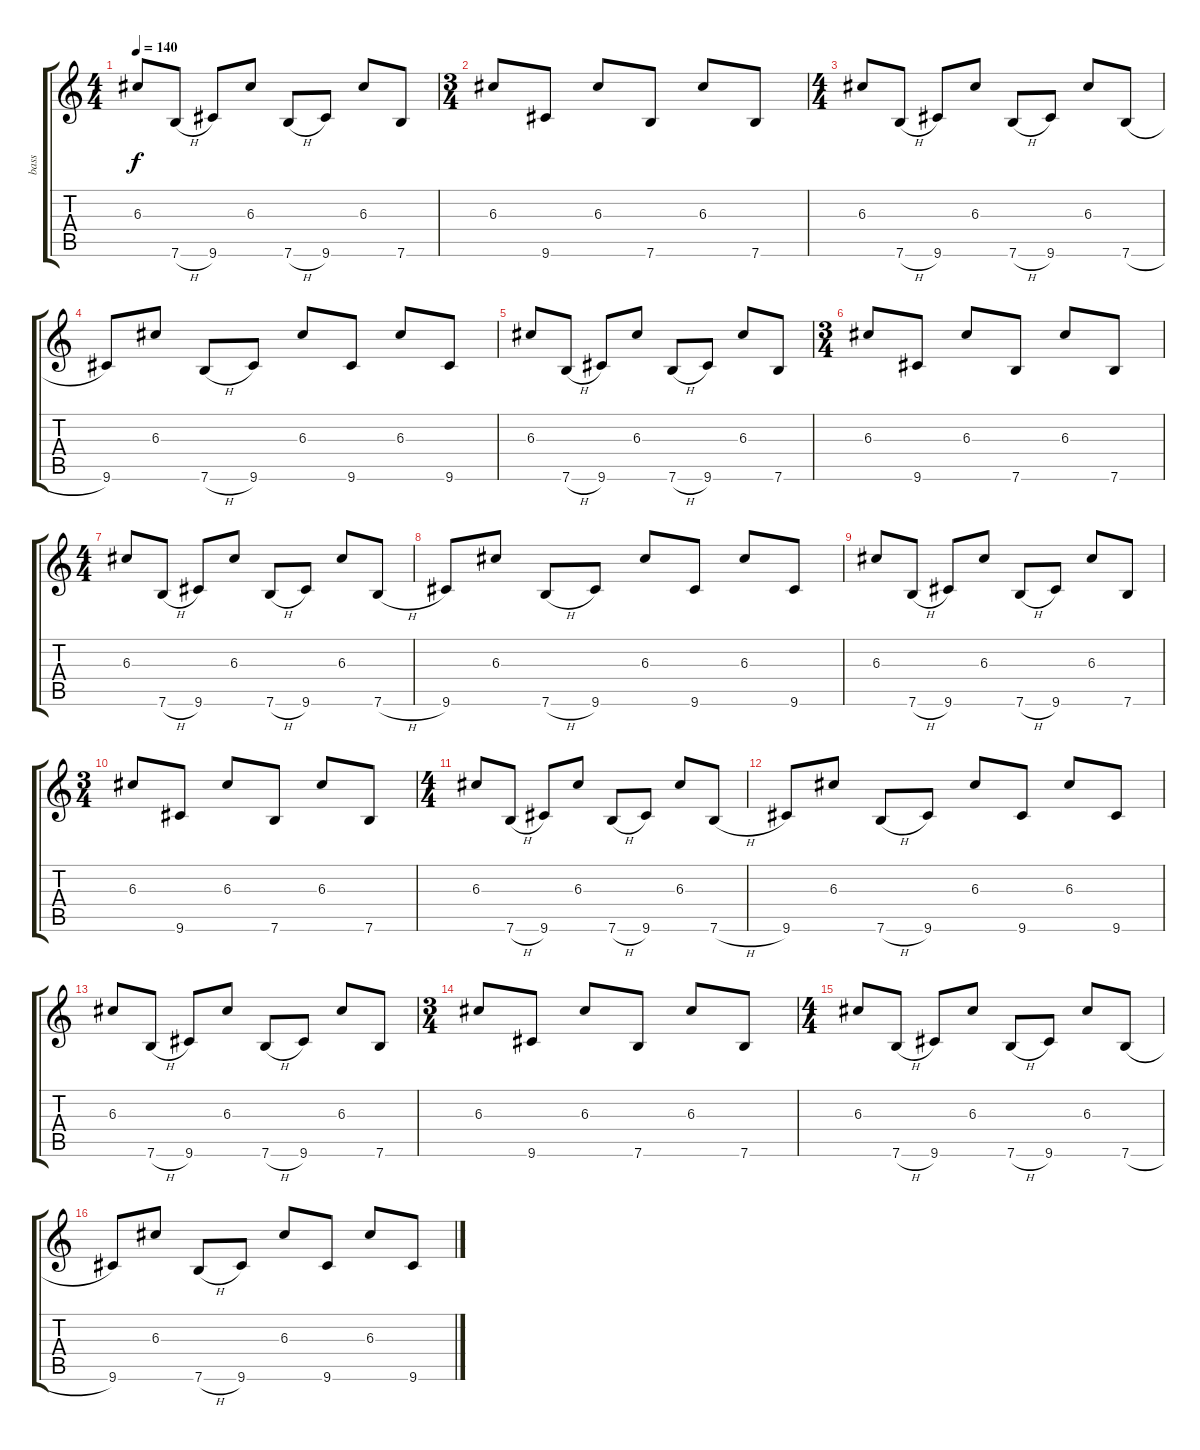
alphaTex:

\track ("bass" "bass") {instrument electricbasspick}
\staff {score tabs}
\tuning (E4 B3 G3 D3 A2 E2) {hide}
\ts (4 4)
\tempo 140
\clef g2
\ks c
6.3.8{dy f} 7.6{h}.8 9.6.8 6.3.8 7.6{h}.8 9.6.8 6.3.8 7.6.8 |
\ts (3 4)
6.3.8 9.6.8 6.3.8 7.6.8 6.3.8 7.6.8 |
\ts (4 4)
6.3.8 7.6{h}.8 9.6.8 6.3.8 7.6{h}.8 9.6.8 6.3.8 7.6{h}.8 |
9.6.8 6.3.8 7.6{h}.8 9.6.8 6.3.8 9.6.8 6.3.8 9.6.8 |
6.3.8 7.6{h}.8 9.6.8 6.3.8 7.6{h}.8 9.6.8 6.3.8 7.6.8 |
\ts (3 4)
6.3.8 9.6.8 6.3.8 7.6.8 6.3.8 7.6.8 |
\ts (4 4)
6.3.8 7.6{h}.8 9.6.8 6.3.8 7.6{h}.8 9.6.8 6.3.8 7.6{h}.8 |
9.6.8 6.3.8 7.6{h}.8 9.6.8 6.3.8 9.6.8 6.3.8 9.6.8 |
6.3.8 7.6{h}.8 9.6.8 6.3.8 7.6{h}.8 9.6.8 6.3.8 7.6.8 |
\ts (3 4)
6.3.8 9.6.8 6.3.8 7.6.8 6.3.8 7.6.8 |
\ts (4 4)
6.3.8 7.6{h}.8 9.6.8 6.3.8 7.6{h}.8 9.6.8 6.3.8 7.6{h}.8 |
9.6.8 6.3.8 7.6{h}.8 9.6.8 6.3.8 9.6.8 6.3.8 9.6.8 |
6.3.8 7.6{h}.8 9.6.8 6.3.8 7.6{h}.8 9.6.8 6.3.8 7.6.8 |
\ts (3 4)
6.3.8 9.6.8 6.3.8 7.6.8 6.3.8 7.6.8 |
\ts (4 4)
6.3.8 7.6{h}.8 9.6.8 6.3.8 7.6{h}.8 9.6.8 6.3.8 7.6{h}.8 |
9.6.8 6.3.8 7.6{h}.8 9.6.8 6.3.8 9.6.8 6.3.8 9.6.8
